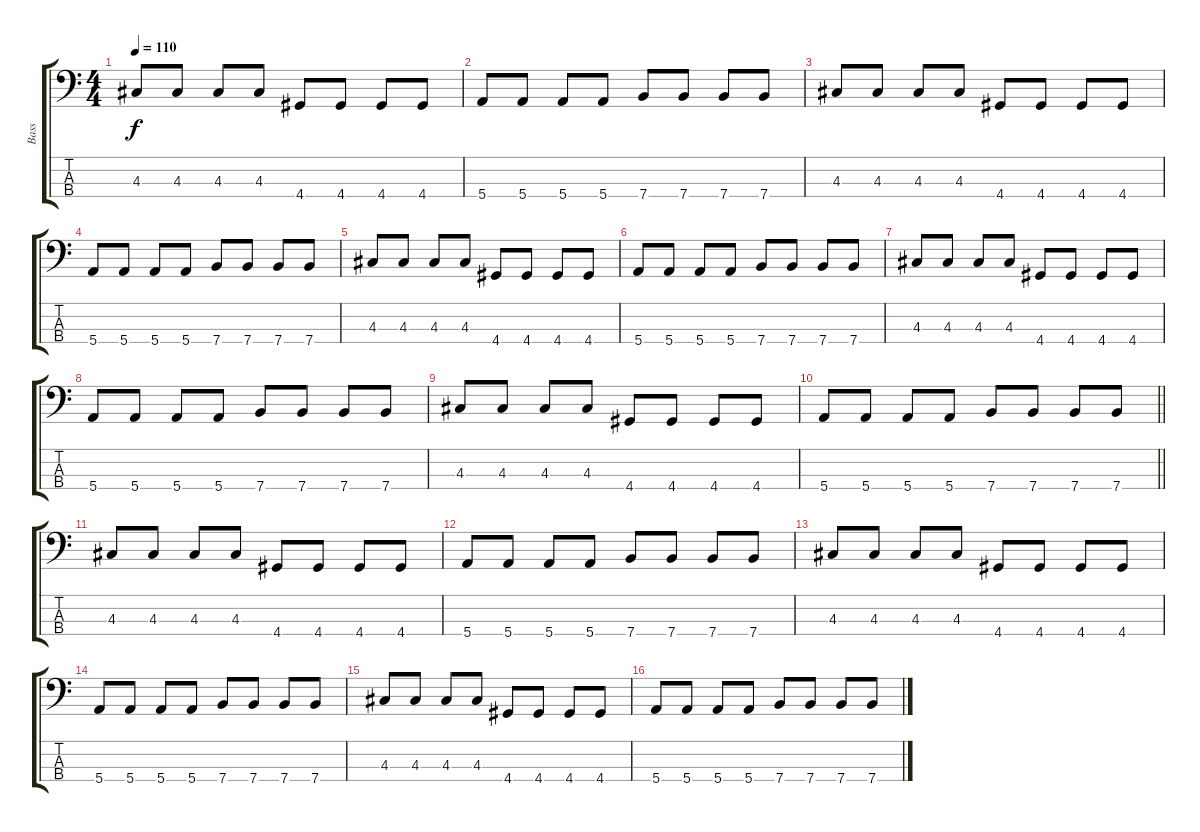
\track ("Bass" "Bass") {instrument electricbassfinger}
\staff {score tabs}
\tuning (G2 D2 A1 E1) {hide}
\ts (4 4)
\tempo 110
\clef f4
\ks c
4.3.8{dy f} 4.3.8 4.3.8 4.3.8 4.4.8 4.4.8 4.4.8 4.4.8 |
5.4.8 5.4.8 5.4.8 5.4.8 7.4.8 7.4.8 7.4.8 7.4.8 |
4.3.8 4.3.8 4.3.8 4.3.8 4.4.8 4.4.8 4.4.8 4.4.8 |
5.4.8 5.4.8 5.4.8 5.4.8 7.4.8 7.4.8 7.4.8 7.4.8 |
4.3.8 4.3.8 4.3.8 4.3.8 4.4.8 4.4.8 4.4.8 4.4.8 |
5.4.8 5.4.8 5.4.8 5.4.8 7.4.8 7.4.8 7.4.8 7.4.8 |
4.3.8 4.3.8 4.3.8 4.3.8 4.4.8 4.4.8 4.4.8 4.4.8 |
5.4.8 5.4.8 5.4.8 5.4.8 7.4.8 7.4.8 7.4.8 7.4.8 |
4.3.8 4.3.8 4.3.8 4.3.8 4.4.8 4.4.8 4.4.8 4.4.8 |
\barLineRight lightlight
5.4.8 5.4.8 5.4.8 5.4.8 7.4.8 7.4.8 7.4.8 7.4.8 |
4.3.8 4.3.8 4.3.8 4.3.8 4.4.8 4.4.8 4.4.8 4.4.8 |
5.4.8 5.4.8 5.4.8 5.4.8 7.4.8 7.4.8 7.4.8 7.4.8 |
4.3.8 4.3.8 4.3.8 4.3.8 4.4.8 4.4.8 4.4.8 4.4.8 |
5.4.8 5.4.8 5.4.8 5.4.8 7.4.8 7.4.8 7.4.8 7.4.8 |
4.3.8 4.3.8 4.3.8 4.3.8 4.4.8 4.4.8 4.4.8 4.4.8 |
5.4.8 5.4.8 5.4.8 5.4.8 7.4.8 7.4.8 7.4.8 7.4.8
